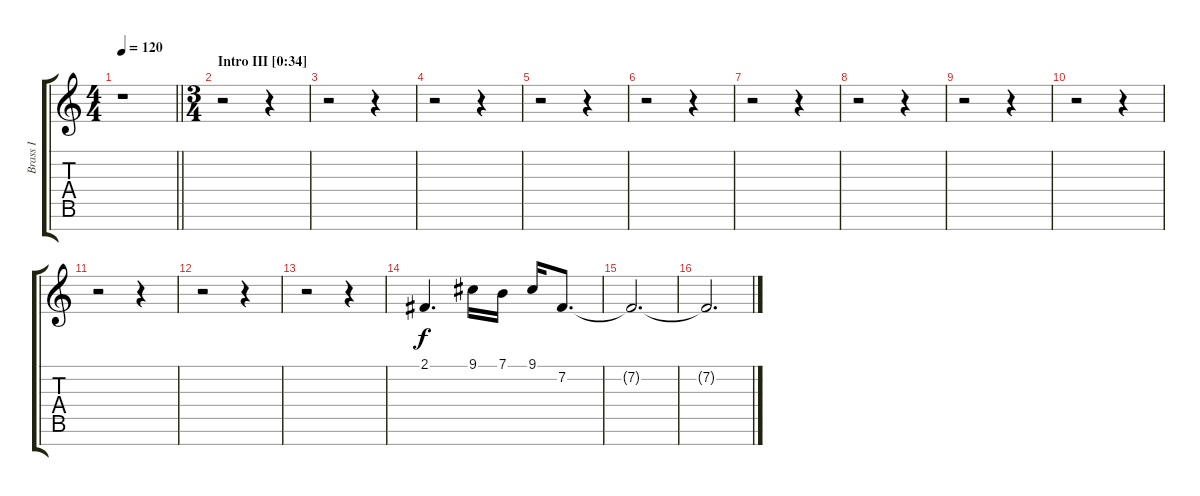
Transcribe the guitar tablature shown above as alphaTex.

\track ("Brass I" "Brass I") {instrument frenchhorn}
\staff {score tabs}
\tuning (E4 B3 G3 D3 A2 E2 B1) {hide}
\ts (4 4)
\tempo 120
\clef g2
\barLineRight lightlight
\ks c
r.1{dy f} |
\ts (3 4)
\section ("" "Intro III [0:34]")
r.2 r.4 |
r.2 r.4 |
r.2 r.4 |
r.2 r.4 |
r.2 r.4 |
r.2 r.4 |
r.2 r.4 |
r.2 r.4 |
r.2 r.4 |
r.2 r.4 |
r.2 r.4 |
r.2 r.4 |
2.1.4{d volume 12} 9.1.16 7.1.16 9.1.16 7.2.8{d} |
7.2{t}.2{d} |
7.2{t}.2{d volume 3}
